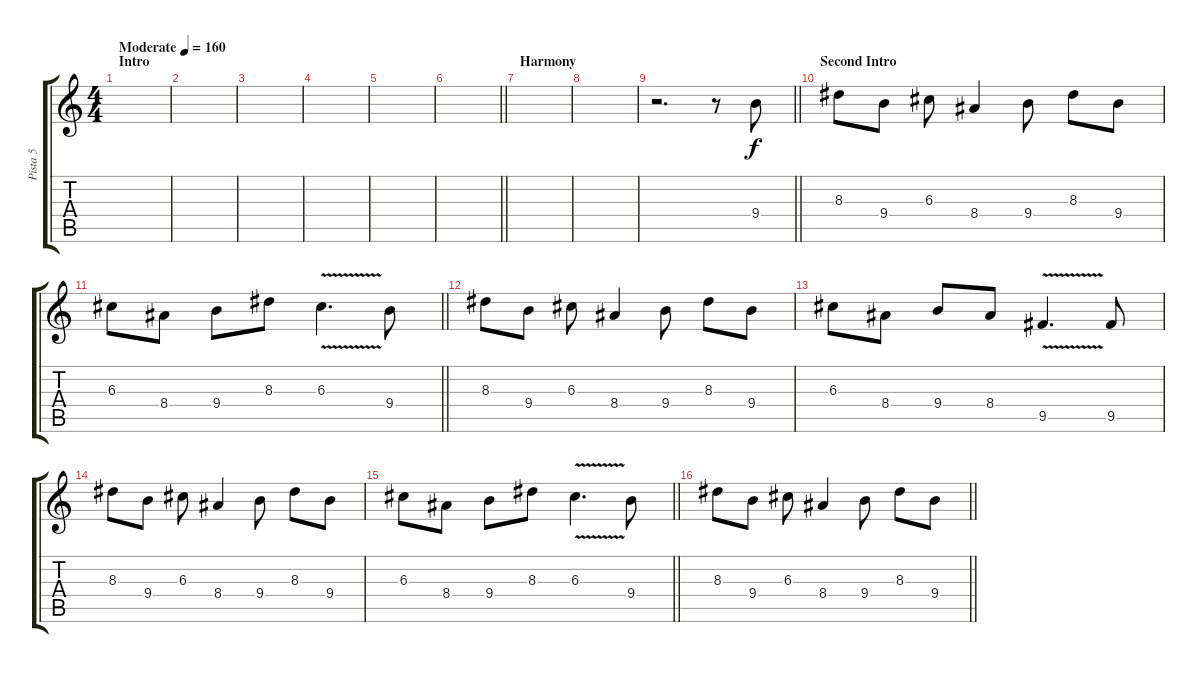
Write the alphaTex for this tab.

\track ("Pista 5" "Pista 5") {instrument distortionguitar}
\staff {score tabs}
\tuning (E4 B3 G3 D3 A2 E2) {hide}
\ts (4 4)
\section ("" "Intro")
\tempo (160 "Moderate")
\clef g2
\ks c
|
|
|
|
|
\barLineRight lightlight
|
\section ("" "Harmony")
|
|
\barLineRight lightlight
r.2{d} r.8 9.4.8 |
\section ("" "Second Intro")
8.3.8 9.4.8 6.3.8 8.4.4 9.4.8 8.3.8 9.4.8 |
\barLineRight lightlight
6.3.8 8.4.8 9.4.8 8.3.8 6.3{v}.4{d} 9.4.8 |
8.3.8 9.4.8 6.3.8 8.4.4 9.4.8 8.3.8 9.4.8 |
6.3.8 8.4.8 9.4.8 8.4.8 9.5{v}.4{d} 9.5.8 |
8.3.8 9.4.8 6.3.8 8.4.4 9.4.8 8.3.8 9.4.8 |
\barLineRight lightlight
6.3.8 8.4.8 9.4.8 8.3.8 6.3{v}.4{d} 9.4.8 |
\barLineRight lightlight
8.3.8 9.4.8 6.3.8 8.4.4 9.4.8 8.3.8 9.4.8
